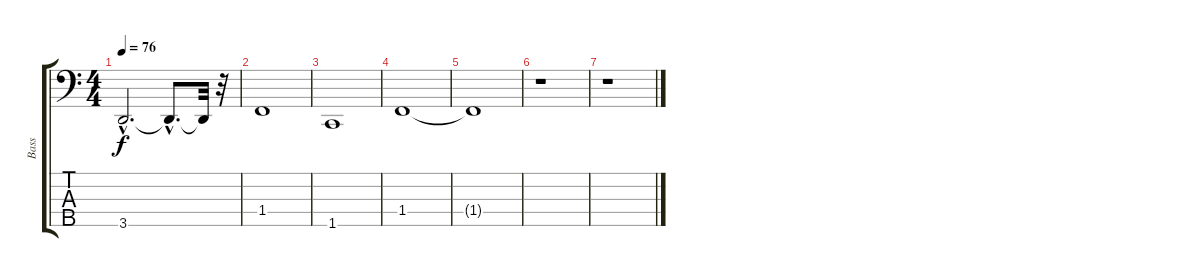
\track ("Bass" "Bass") {instrument electricbassfinger}
\staff {score tabs}
\tuning (G2 D2 A1 E1 B0) {hide}
\ts (4 4)
\tempo 76
\clef f4
\ks c
3.5{hac t}.2{d dy f} 3.5{hac t}.8{d} 3.5{t}.32 r.32 |
1.4.1 |
1.5.1 |
1.4.1 |
1.4{t}.1 |
r.1 |
r.1
